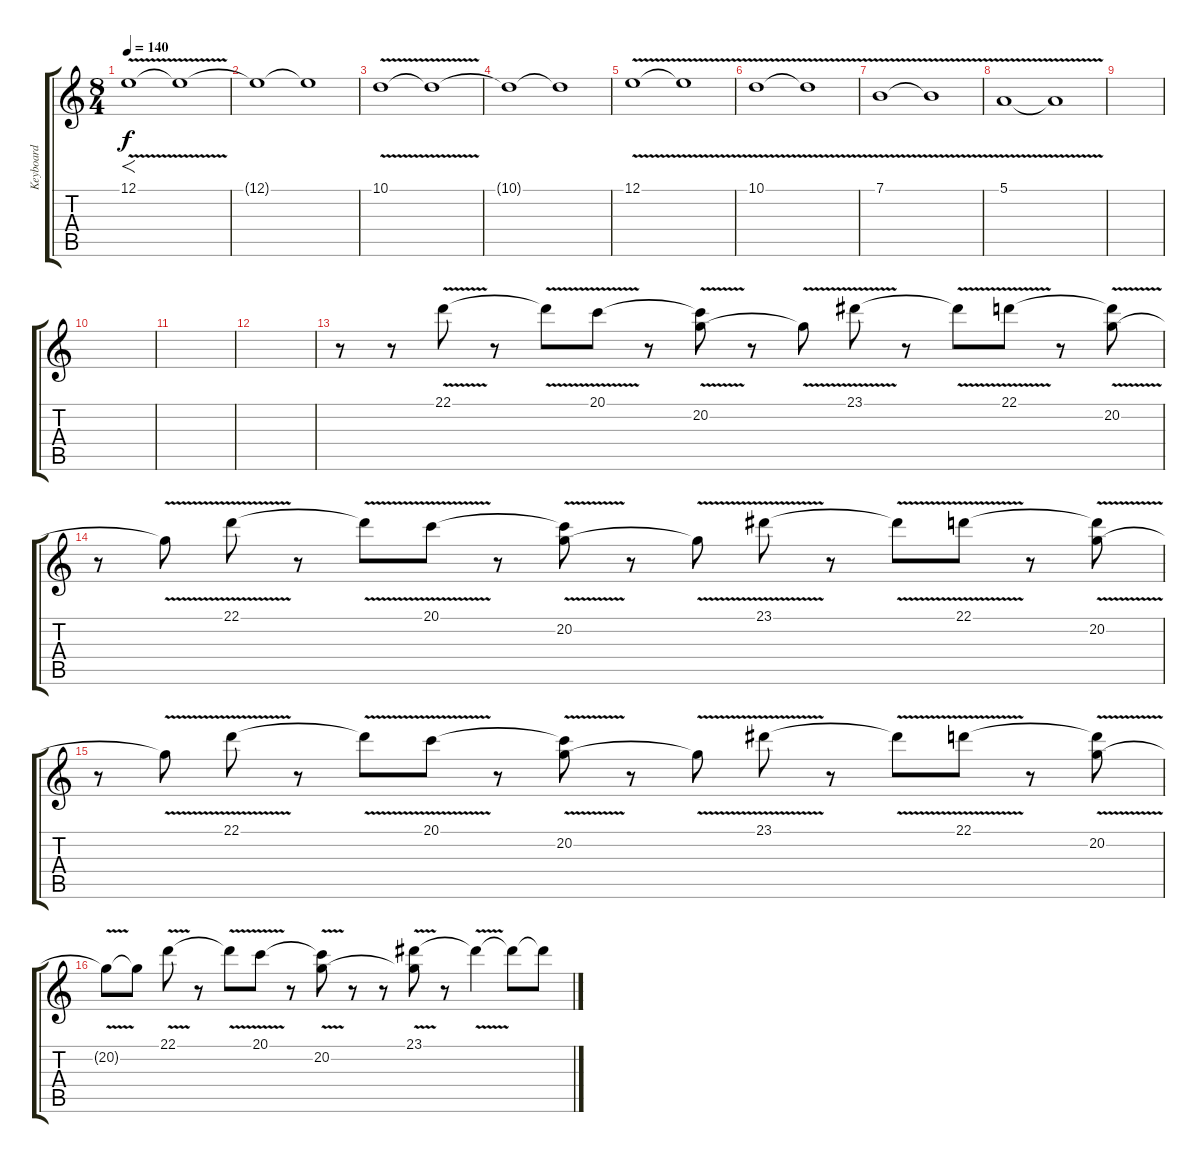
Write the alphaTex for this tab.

\track ("Keyboard" "Keyboard") {instrument fx7echoes}
\staff {score tabs}
\tuning (E4 B3 G3 D3 A2 E2) {hide}
\ts (8 4)
\tempo 140
\clef g2
\ks c
12.1{v}.1{f dy f} 12.1{t}.1 |
12.1{t}.1 12.1{t}.1 |
10.1{v}.1 10.1{t}.1 |
10.1{t}.1 10.1{t}.1 |
12.1{v}.1 12.1{t}.1 |
10.1{v}.1 10.1{t}.1 |
7.1{v}.1 7.1{t}.1 |
5.1{v}.1 5.1{t}.1 |
|
|
|
|
r.8 r.8 22.1{v}.8 r.8 22.1{t}.8 20.1{v}.8 r.8 (20.1{t} 20.2{v}).8 r.8 20.2{t}.8 23.1{v}.8 r.8 23.1{t}.8 22.1{v}.8 r.8 (22.1{t} 20.2{v}).8 |
r.8 20.2{t}.8 22.1{v}.8 r.8 22.1{t}.8 20.1{v}.8 r.8 (20.1{t} 20.2{v}).8 r.8 20.2{t}.8 23.1{v}.8 r.8 23.1{t}.8 22.1{v}.8 r.8 (22.1{t} 20.2{v}).8 |
r.8 20.2{t}.8 22.1{v}.8 r.8 22.1{t}.8 20.1{v}.8 r.8 (20.1{t} 20.2{v}).8 r.8 20.2{t}.8 23.1{v}.8 r.8 23.1{t}.8 22.1{v}.8 r.8 (22.1{t} 20.2{v}).8 |
20.2{t}.8 20.2{t}.8 22.1{v}.8 r.8 22.1{t}.8 20.1{v}.8 r.8 (20.1{t} 20.2{v}).8 r.8 r.8 (23.1{v} 20.2{t}).8 r.8 23.1{t}.4 23.1{t}.8 23.1{t}.8
